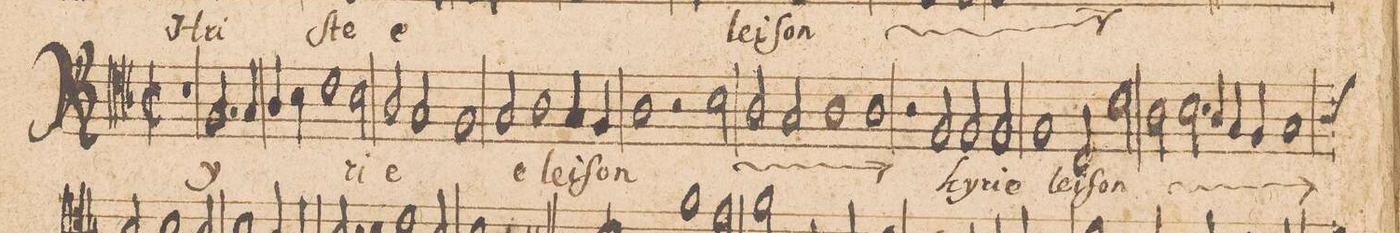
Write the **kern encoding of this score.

**kern	**text
*I"[ALTVS.]	*
*clefC4	*
*k[b-]	*
*met(c|)	*
*M2/1	*
*M2/1	*
*met(c|)	*
1r	.
2.F/	Ky-
4G/	.
=18-	=18-
4A/	.
4B-\	.
1c\	.
2B-\	-ri-
=19-	=19-
2A/	-e
2G/	.
1F/	.
=20-	=20-
2G/	e-
1A\	-lei-
4G/	.
4F/	.
=21-	=21-
1A\	-ſon
2r	.
*	*ij
2B-\	Ky-
=22-	=22-
2A/	-rie
2G/	e-
1A\	-lei-
=23-	=23-
1A\	-ſon
*	*Xij
2r	.
2F/	ky-
=24-	=24-
2F/	-rie
2F/	[e-]
1F/	-lei-
=25-	=25-
2C/	-ſon
*	*ij
2c\	ky-
2A\	-rie
2.B-\	[e-]
=26-	=26-
4A/	.
4G/	.
4F/	.
*custos:A	*
1G/	-le-
=27-	=27-
*-	*-
